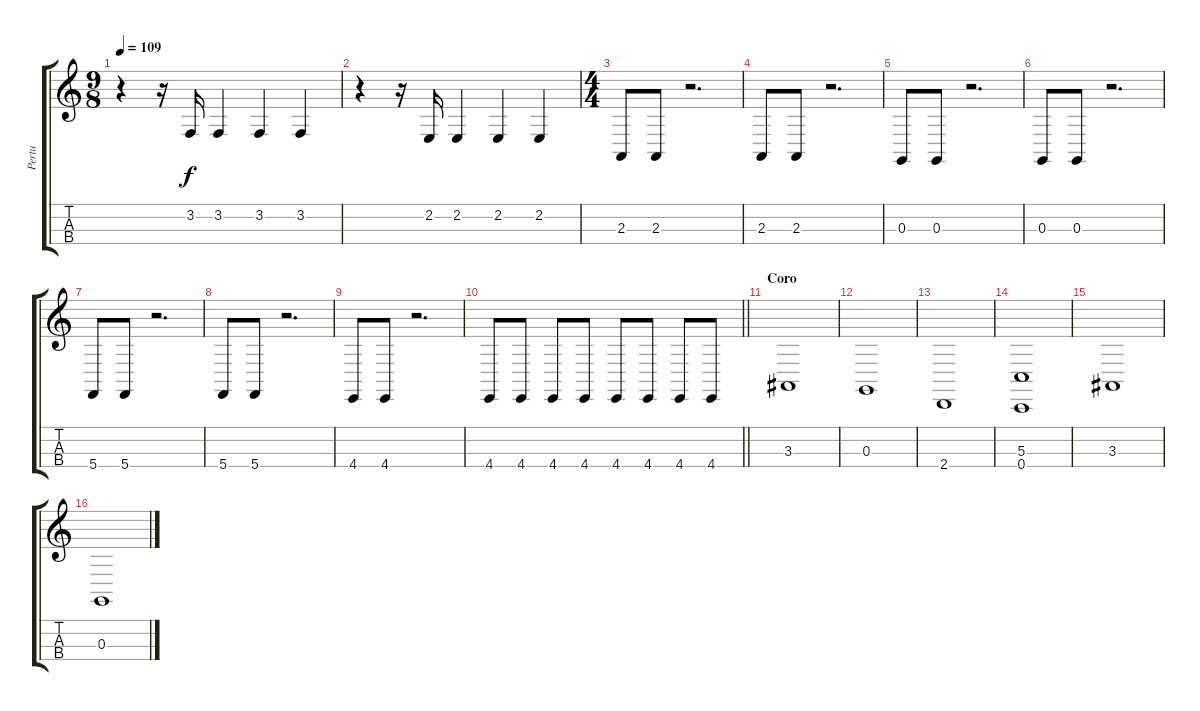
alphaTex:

\track ("Pertu" "Pertu") {instrument cello}
\staff {score tabs}
\tuning (A3 D3 G2 C2) {hide}
\ts (9 8)
\tempo 109
\clef g2
\ks c
r.4{dy f} r.16 3.2.16 3.2.4 3.2.4 3.2.4 |
r.4 r.16 2.2.16 2.2.4 2.2.4 2.2.4 |
\ts (4 4)
2.3.8 2.3.8 r.2{d} |
2.3.8 2.3.8 r.2{d} |
0.3.8 0.3.8 r.2{d} |
0.3.8 0.3.8 r.2{d} |
5.4.8 5.4.8 r.2{d} |
5.4.8 5.4.8 r.2{d} |
4.4.8 4.4.8 r.2{d} |
\barLineRight lightlight
4.4.8 4.4.8 4.4.8 4.4.8 4.4.8 4.4.8 4.4.8 4.4.8 |
\section ("" "Coro")
3.3.1 |
0.3.1 |
2.4.1 |
(5.3 0.4).1 |
3.3.1 |
0.3.1
